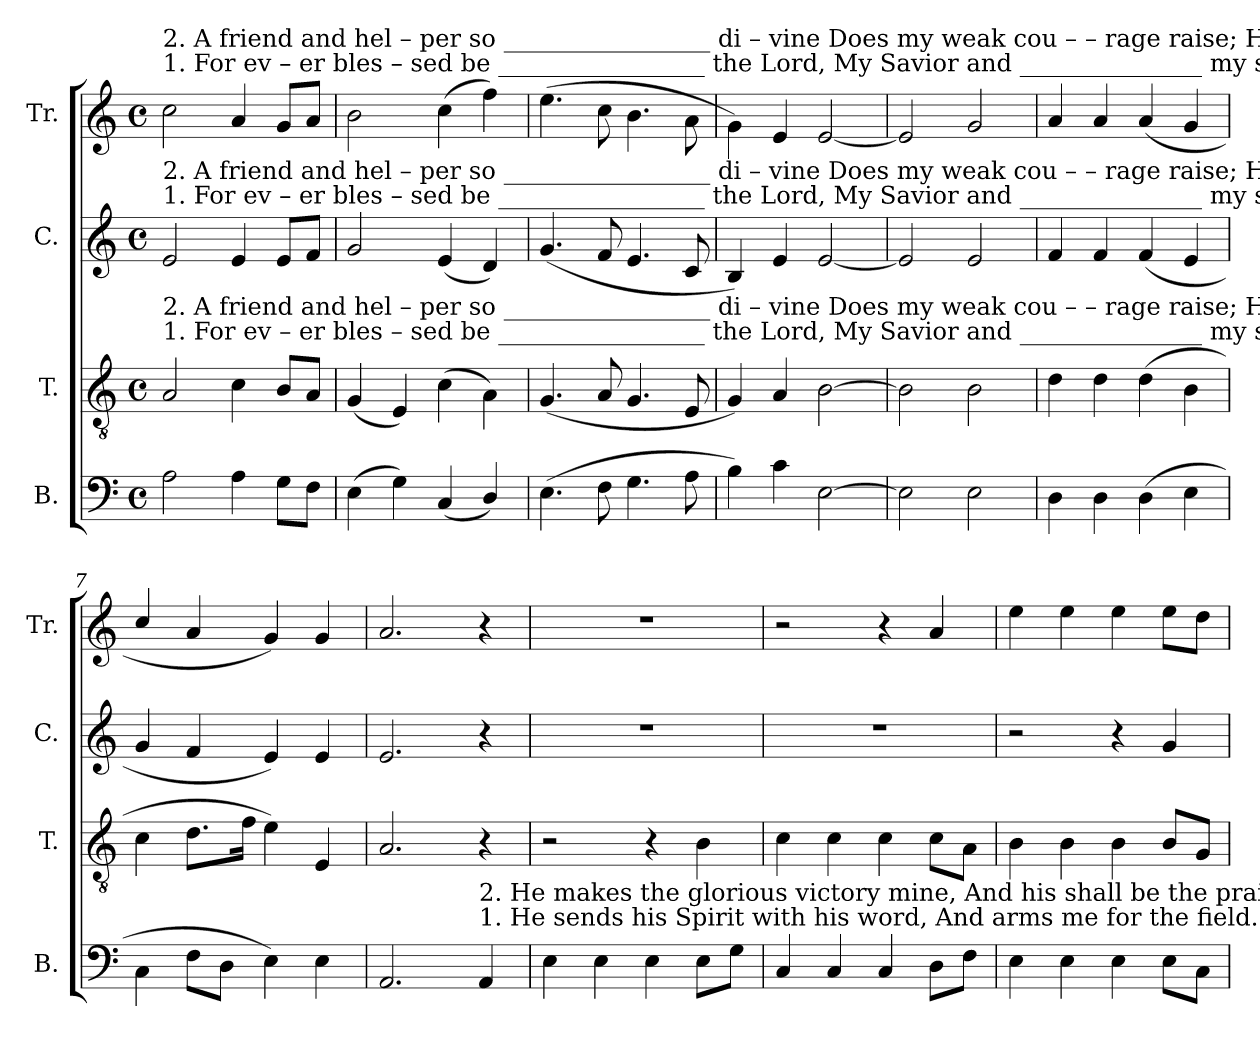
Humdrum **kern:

**kern	**kern	**kern	**kern
*part4	*part3	*part2	*part1
*staff4	*staff3	*staff2	*staff1
*I"B.	*I"T.	*I"C.	*I"Tr.
*I'B.	*I'T.	*I'C.	*I'Tr.
*clefF4	*clefGv2	*clefG2	*clefG2
*k[]	*k[]	*k[]	*k[]
*M4/4	*M4/4	*M4/4	*M4/4
*met(c)	*met(c)	*met(c)	*met(c)
*MM100	*MM100	*MM100	*MM100
=1	=1	=1	=1
!	!	!	!LO:TX:a:t=1. For   ev – er    bles  –  sed       be _________________ the Lord,        My  Savior  and _______________ my shield;                                                      He  sends  his  Spi – rit   with     his   word,  And
!	!	!	!LO:TX:a:t=2. A  friend  and  hel   –   per      so _________________  di – vine       Does my weak cou        –        –    rage raise;                                                       He  makes the  glorious  vic   –  tory  mine,  And
!	!	!LO:TX:a:t=1. For   ev – er    bles  –  sed       be _________________ the Lord,        My  Savior  and _______________ my shield;                                                                                  He       sends   his    Spi – rit	!
!	!	!LO:TX:a:t=2. A  friend  and  hel   –   per      so _________________  di – vine       Does my weak cou        –        –    rage raise;                                                                                   He       makes  the   glo–rious	!
!	!LO:TX:a:t=1. For   ev – er    bles  –  sed       be _________________ the Lord,        My  Savior  and _______________ my shield;                         He      sends his Spirit with his word, And   arms     me     for   the	!	!
!	!LO:TX:a:t=2. A  friend  and  hel   –   per      so _________________  di – vine       Does my weak cou        –        –    rage raise;                          He  makes the glorious victory mine, And   his       shall    be   the	!	!
2A!\	2A!/	2e!/	2cc!\
4A!\	4c!\	4e!/	4a!/
8G!\L	8B!/L	8e!/L	8g!/L
8F!\J	8A!/J	8f!/J	8a!/J
=2	=2	=2	=2
(4E!\	(4G!/	2g!/	2b!\
4G!\)	4E!/)	.	.
(4C!/	(4c!\	(4e!/	(4cc!\
4D!/)	4A!\)	4d!/)	4ff!\)
=3	=3	=3	=3
(4.E!\	(4.G!/	(4.g!/	(4.ee!\
8F!\	8A!/	8f!/	8cc!\
4.G!\	4.G!/	4.e!/	4.b!\
8A!\	8E!/	8c!/	8a!\
=4	=4	=4	=4
4B!\)	4G!/)	4B!/)	4g!\)
4c!\	4A!/	4e!/	4e!/
[2E!\	[2B!\	[2e!/	[2e!/
=5	=5	=5	=5
2E!\]	2B!\]	2e!/]	2e!/]
2E!\	2B!\	2e!/	2g!/
=6	=6	=6	=6
4D!\	4d!\	4f!/	4a!/
4D!\	4d!\	4f!/	4a!/
(4D!\	(4d!\	(4f!/	(4a!/
4E!\	4B!\	4e!/	4g!/
=7	=7	=7	=7
4C!\	4c!\	4g!/	4cc!/
8F!\L	8.d!\L	4f!/	4a!/
8D!\J	.	.	.
.	16f!\Jk	.	.
4E!\)	4e!\)	4e!/)	4g!/)
4E!\	4E!/	4e!/	4g!/
=8	=8	=8	=8
2.AA!/	2.A!/	2.e!/	2.a!/
!LO:TX:a:t=1. He sends his Spirit with his word, And  arms  me  for  the    field. _________  He	!	!	!
!LO:TX:a:t=2. He makes the glorious victory mine, And   his  shall  be   the   praise. ________  He	!	!	!
4AA!/	4r	4r	4r
=9	=9	=9	=9
4E!\	2r	1r	1r
4E!\	.	.	.
4E!\	4r	.	.
8E!\L	4B!\	.	.
8G!\J	.	.	.
=10	=10	=10	=10
4C!/	4c!\	1r	2r
4C!/	4c!\	.	.
4C!/	4c!\	.	4r
8D!\L	8c!\L	.	4a!/
8F!\J	8A!\J	.	.
=11	=11	=11	=11
4E!\	4B!\	2r	4ee!\
4E!\	4B!\	.	4ee!\
4E!\	4B!\	4r	4ee!\
8E!\L	8B!/L	4g!/	8ee!\L
8C!\J	8G!/J	.	8dd!\J
=	=	=	=
*-	*-	*-	*-
